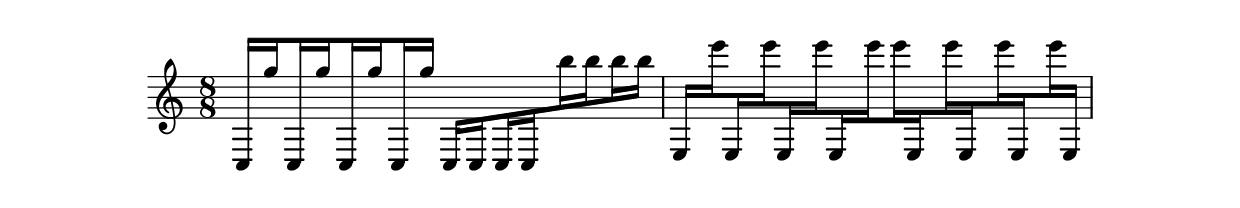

\version "1.9.2"
\header {
    
    texidoc = "Knee beaming, complex configurations.  According to
Paul Roberts, the first stem of a beam determines the direction of the
beam, and as such the way that following (kneed) stems attach to the
beam. This is in disagreement with the current algorithm."
    
}

\score { \notes
\relative c'
	 {
	     \property Voice.Beam \set #'auto-knee-gap = #7
	     \property Voice.subdivideBeams = ##t	     
	     \time 8/8
	      c,16[  g'''16  
	     c,,,16  g'''16 
	     c,,,16  g'''16 	     	     
	     c,,,16  g'''16 ]

	      c,,,16[ c c c
	      b'''   b b b]

	     \transpose c' a, { \relative b'' {  g,16[  g'''16  
	     g,,,16  g'''16 
	     g,,,16  g'''16 	     	     
	     g,,,16  g'''16
	     g g,,,
	     g''' g,,,
	     g''' g,,,
	     g''' g,,,]	    }  }
	     
	 }
\paper { raggedright = ##t} 

     }

